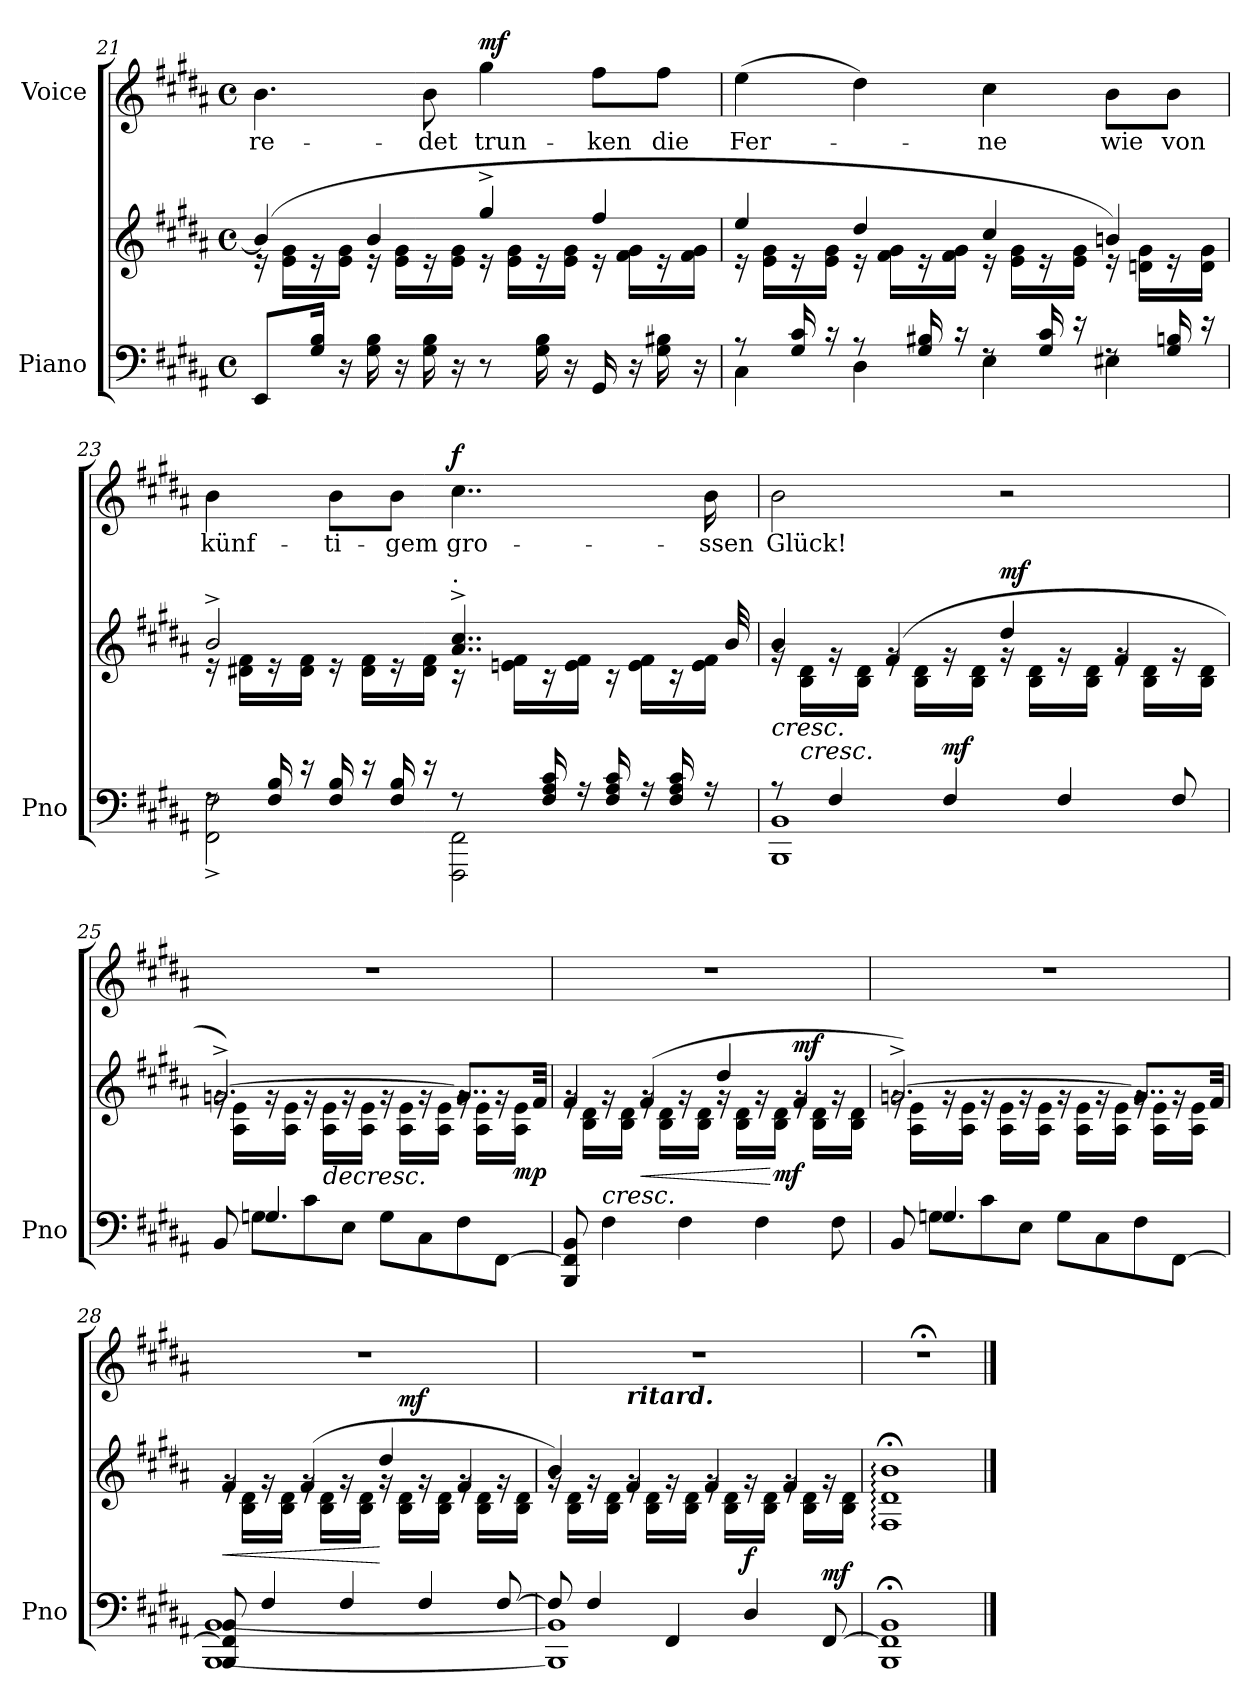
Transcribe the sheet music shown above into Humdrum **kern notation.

**kern	**kern	**dynam	**kern	**text	**dynam
*part2	*part2	*part2	*part1	*part1	*part1
*staff3	*staff2	*staff2/3	*staff1	*staff1	*staff1
*I"Piano	*	*	*I"Voice	*	*
*I'Pno	*	*	*	*	*
!!LO:LB:g=z
*clefF4	*clefG2	*	*clefG2	*	*
*k[f#c#g#d#a#]	*k[f#c#g#d#a#]	*	*k[f#c#g#d#a#]	*	*
*M4/4	*M4/4	*	*M4/4	*	*
*met(c)	*met(c)	*	*met(c)	*	*
=21	=21	=21	=21	=21	=21
*	*^	*	*	*	*
!	!	!	!	!	!LO:LY:b	!
8EE/L	(>4b/]	16r	.	4.b\	re-	.
.	.	16e\ 16g#\LL	.	.	.	.
16G#/ 16B/Jk	.	16r	.	.	.	.
16r	.	16e\ 16g#\JJ	.	.	.	.
16G#\ 16B\	4b/	16r	.	.	.	.
16r	.	16e\ 16g#\LL	.	.	.	.
!	!	!	!	!	!LO:LY:b	!
16G#\ 16B\	.	16r	.	8b\	-det	.
16r	.	16e\ 16g#\JJ	.	.	.	.
!	!	!	!	!	!LO:LY:b	!LO:DY:a
8r	4gg#^/	16r	.	4gg#\	trun-	mf
.	.	16e\ 16g#\LL	.	.	.	.
16G#\ 16B\	.	16r	.	.	.	.
16r	.	16e\ 16g#\JJ	.	.	.	.
!	!	!	!	!	!LO:LY:b	!
16GG#/	4ff#/	16r	.	8ff#\L	-ken	.
16r	.	16f#\ 16g#\LL	.	.	.	.
!	!	!	!	!	!LO:LY:b	!
16G#\ 16B#X\	.	16r	.	8ff#\J	die	.
16r	.	16f#\ 16g#\JJ	.	.	.	.
=22	=22	=22	=22	=22	=22	=22
*^	*	*	*	*	*	*
!	!	!	!	!	!	!LO:LY:b	!
8r	4C#\	4ee/	16r	.	(>4ee\	Fer-	.
.	.	.	16e\ 16g#\LL	.	.	.	.
16G#/ 16c#/	.	.	16r	.	.	.	.
16r	.	.	16e\ 16g#\JJ	.	.	.	.
8r	4D#\	4dd#/	16r	.	4dd#\)	.	.
.	.	.	16f#\ 16g#\LL	.	.	.	.
16G#/ 16B#X/	.	.	16r	.	.	.	.
16r	.	.	16f#\ 16g#\JJ	.	.	.	.
!	!	!	!	!	!	!LO:LY:b	!
8rF	4E\	4cc#/	16r	.	4cc#\	-ne	.
.	.	.	16e\ 16g#\LL	.	.	.	.
16G#/ 16c#/	.	.	16r	.	.	.	.
16r	.	.	16e\ 16g#\JJ	.	.	.	.
!	!	!	!	!	!	!LO:LY:b	!
8rF	4E#X\	4bn/)	16r	.	8b\L	wie	.
.	.	.	16dn\ 16g#\LL	.	.	.	.
!	!	!	!	!	!	!LO:LY:b	!
16G#/ 16Bn/	.	.	16r	.	8b\J	von	.
16r	.	.	16d\ 16g#\JJ	.	.	.	.
=23	=23	=23	=23	=23	=23	=23	=23
!	!	!	!	!	!	!LO:LY:b	!
8rF	2FF#\^ 2F#\^	2b^/	16r	.	4b\	künf-	.
.	.	.	16d#X\ 16f#\LL	.	.	.	.
16F#/ 16B/	.	.	16r	.	.	.	.
16r	.	.	16d#\ 16f#\JJ	.	.	.	.
!	!	!	!	!	!	!LO:LY:b	!
16F#/ 16B/	.	.	16r	.	8b\L	-ti-	.
16r	.	.	16d#\ 16f#\LL	.	.	.	.
!	!	!	!	!	!	!LO:LY:b	!
16F#/ 16B/	.	.	16r	.	8b\J	-gem	.
16r	.	.	16d#\ 16f#\JJ	.	.	.	.
!	!	!LO:TX:a:t=.	!	!	!	!	!
!	!	!	!	!	!	!LO:LY:b	!LO:DY:a
8rF	2FFF#\ 2FF#\	4..a#/^ 4..cc#/^	16r	.	4..cc#\	gro-	f
.	.	.	16en\ 16f#\LL	.	.	.	.
16F#/ 16A#/ 16c#/	.	.	16r	.	.	.	.
16r	.	.	16e\ 16f#\JJ	.	.	.	.
16F#/ 16A#/ 16c#/	.	.	16r	.	.	.	.
16r	.	.	16e\ 16f#\LL	.	.	.	.
16F#/ 16A#/ 16c#/	.	.	16r	.	.	.	.
!	!	!	!	!	!	!LO:LY:b	!
16r	.	32rgyy	16e\ 16f#\JJ	.	16b\	-ssen	.
.	.	32b/	.	.	.	.	.
!!LO:LB:g=z
=24	=24	=24	=24	=24	=24	=24	=24
!	!	!	!	!LO:HP:b	!	!LO:LY:b	!
8r	1BBB 1BB	4b/	16rg	<	2b\	Glück!	.
!	!	!	!	!LO:HP:b	!	!	!
.	.	.	16B\ 16d#\LL	<	.	.	.
4F#/	.	.	16rg	.	.	.	.
.	.	.	16B\ 16d#\JJ	.	.	.	.
.	.	(>4f#/	16rg	.	.	.	.
.	.	.	16B\ 16d#\LL	.	.	.	.
!	!	!	!	!LO:DY:a=2	!	!	!
4F#/	.	.	16rg	mf	.	.	.
.	.	.	16B\ 16d#\JJ	[	.	.	.
!	!	!	!	!LO:DY:a	!	!	!
.	.	4dd#/	16rg	mf	2r	.	.
.	.	.	16B\ 16d#\LL	.	.	.	.
4F#/	.	.	16rg	.	.	.	.
.	.	.	16B\ 16d#\JJ	.	.	.	.
.	.	4f#/	16rg	.	.	.	.
.	.	.	16B\ 16d#\LL	.	.	.	.
8F#/	.	.	16rg	.	.	.	.
.	.	.	16B\ 16d#\JJ	.	.	.	.
=25	=25	=25	=25	=25	=25	=25	=25
8BB/	8rBByy	[2.gn^/)	16rg	.	1r	.	.
.	.	.	16A#\ 16e\LL	.	.	.	.
!LO:N:head=solid	!	!	!	!	!	!	!
4.Gn/	8G\L	.	16rg	.	.	.	.
.	.	.	16A#\ 16e\JJ	.	.	.	.
.	8c#\	.	16rg	.	.	.	.
!	!	!	!	!LO:HP:b	!	!	!
.	.	.	16A#\ 16e\LL	>	.	.	.
.	8E\J	.	16rg	.	.	.	.
.	.	.	16A#\ 16e\JJ	.	.	.	.
2ryy	8G\L	.	16rg	.	.	.	.
.	.	.	16A#\ 16e\LL	.	.	.	.
.	8C#\	.	16rg	.	.	.	.
.	.	.	16A#\ 16e\JJ	.	.	.	.
.	8F#\	8..g/L]	16rg	.	.	.	.
.	.	.	16A#\ 16e\LL	.	.	.	.
.	[8FF#\J	.	16rg	.	.	.	.
!	!	!	!	!LO:DY:b	!	!	!
.	.	.	16A#\ 16e\JJ	mp	.	.	.
.	.	32f#/Jkk	.	[	.	.	.
*v	*v	*	*	*	*	*	*
=26	=26	=26	=26	=26	=26	=26
8BBB/ 8FF#/] 8BB/	4f#/	16rg	.	1r	.	.
.	.	16B\ 16d#\LL	.	.	.	.
!	!	!	!LO:HP:b	!	!	!
4F#\	.	16rg	<	.	.	.
.	.	16B\ 16d#\JJ	.	.	.	.
!	!	!	!LO:HP:b	!	!	!
.	(>4f#/	16rg	<	.	.	.
.	.	16B\ 16d#\LL	.	.	.	.
4F#\	.	16rg	.	.	.	.
.	.	16B\ 16d#\JJ	.	.	.	.
.	4dd#/	16rg	.	.	.	.
.	.	16B\ 16d#\LL	.	.	.	.
4F#\	.	16rg	.	.	.	.
!	!	!	!LO:DY:n=1:b	!	!	!
.	.	16B\ 16d#\JJ	[ mf	.	.	.
!	!	!	!LO:DY:n=2:a	!	!	!
.	4f#/	16rg	] mf	.	.	.
.	.	16B\ 16d#\LL	.	.	.	.
8F#\	.	16rg	.	.	.	.
.	.	16B\ 16d#\JJ	.	.	.	.
!!LO:LB:g=z
=27	=27	=27	=27	=27	=27	=27
*^	*	*	*	*	*	*
8BB/	8rBByy	[2.gn^/)	16rg	.	1r	.	.
.	.	.	16A#\ 16e\LL	.	.	.	.
!LO:N:head=solid	!	!	!	!	!	!	!
4.Gn/	8G\L	.	16rg	.	.	.	.
.	.	.	16A#\ 16e\JJ	.	.	.	.
.	8c#\	.	16rg	.	.	.	.
.	.	.	16A#\ 16e\LL	.	.	.	.
.	8E\J	.	16rg	.	.	.	.
.	.	.	16A#\ 16e\JJ	.	.	.	.
2rFyy	8G\L	.	16rg	.	.	.	.
.	.	.	16A#\ 16e\LL	.	.	.	.
.	8C#\	.	16rg	.	.	.	.
.	.	.	16A#\ 16e\JJ	.	.	.	.
.	8F#\	8..g/L]	16rg	.	.	.	.
.	.	.	16A#\ 16e\LL	.	.	.	.
.	[8FF#\J	.	16rg	.	.	.	.
.	.	.	16A#\ 16e\JJ	.	.	.	.
.	.	32f#/Jkk	.	.	.	.	.
=28	=28	=28	=28	=28	=28	=28	=28
!	!	!	!	!LO:HP:b	!	!	!
8BBB/ 8FF#/] 8BB/	[1BBB [1BB	4f#/	16rg	<	1r	.	.
.	.	.	16B\ 16d#\LL	.	.	.	.
4F#/	.	.	16rg	.	.	.	.
.	.	.	16B\ 16d#\JJ	.	.	.	.
.	.	(>4f#/	16rg	.	.	.	.
.	.	.	16B\ 16d#\LL	.	.	.	.
4F#/	.	.	16rg	.	.	.	.
.	.	.	16B\ 16d#\JJ	.	.	.	.
.	.	4dd#/	16rg	[	.	.	.
!	!	!	!	!LO:DY:a	!	!	!
.	.	.	16B\ 16d#\LL	mf	.	.	.
4F#/	.	.	16rg	.	.	.	.
.	.	.	16B\ 16d#\JJ	.	.	.	.
.	.	4f#/	16rg	.	.	.	.
.	.	.	16B\ 16d#\LL	.	.	.	.
[8F#/	.	.	16rg	.	.	.	.
.	.	.	16B\ 16d#\JJ	.	.	.	.
=29	=29	=29	=29	=29	=29	=29	=29
*	*	*	*	*	*MM68	*	*
*	*	*	*	*	*^	*	*
8F#/]	1BBB] 1BB]	4b/)	16rg	.	1r	4ryy	.	.
.	.	.	16B\ 16d#\LL	.	.	.	.	.
4F#/	.	.	16rg	.	.	.	.	.
.	.	.	16B\ 16d#\JJ	.	.	.	.	.
!	!	!	!	!	!	!LO:TX:b:Bi:t=ritard.	!	!
.	.	4f#/	16rg	.	.	4ryy	.	.
.	.	.	16B\ 16d#\LL	.	.	.	.	.
4FF#/	.	.	16rg	.	.	.	.	.
.	.	.	16B\ 16d#\JJ	.	.	.	.	.
*	*	*	*	*	*MM60	*	*	*
.	.	4f#/	16rg	.	.	4ryy	.	.
.	.	.	16B\ 16d#\LL	.	.	.	.	.
!	!	!	!	!LO:DY:n=1:a=2	!	!	!	!
4D#/	.	.	16rg	[ f	.	.	.	.
.	.	.	16B\ 16d#\JJ	.	.	.	.	.
*	*	*	*	*	*MM62	*	*	*
.	.	4f#/	16rg	.	.	4ryy	.	.
.	.	.	16B\ 16d#\LL	.	.	.	.	.
!	!	!	!	!LO:DY:n=2:a=2	!	!	!	!
[8FF#/	.	.	16rg	mf	.	.	.	.
.	.	.	16B\ 16d#\JJ	.	.	.	.	.
*v	*v	*	*	*	*v	*v	*	*
*	*v	*v	*	*	*	*
=30	=30	=30	=30	=30	=30
1BBB; 1FF#]; 1BB;	1F#;<: 1d#;<: 1b;<:	.	1r;<	.	.
==	==	==	==	==	==
*-	*-	*-	*-	*-	*-
